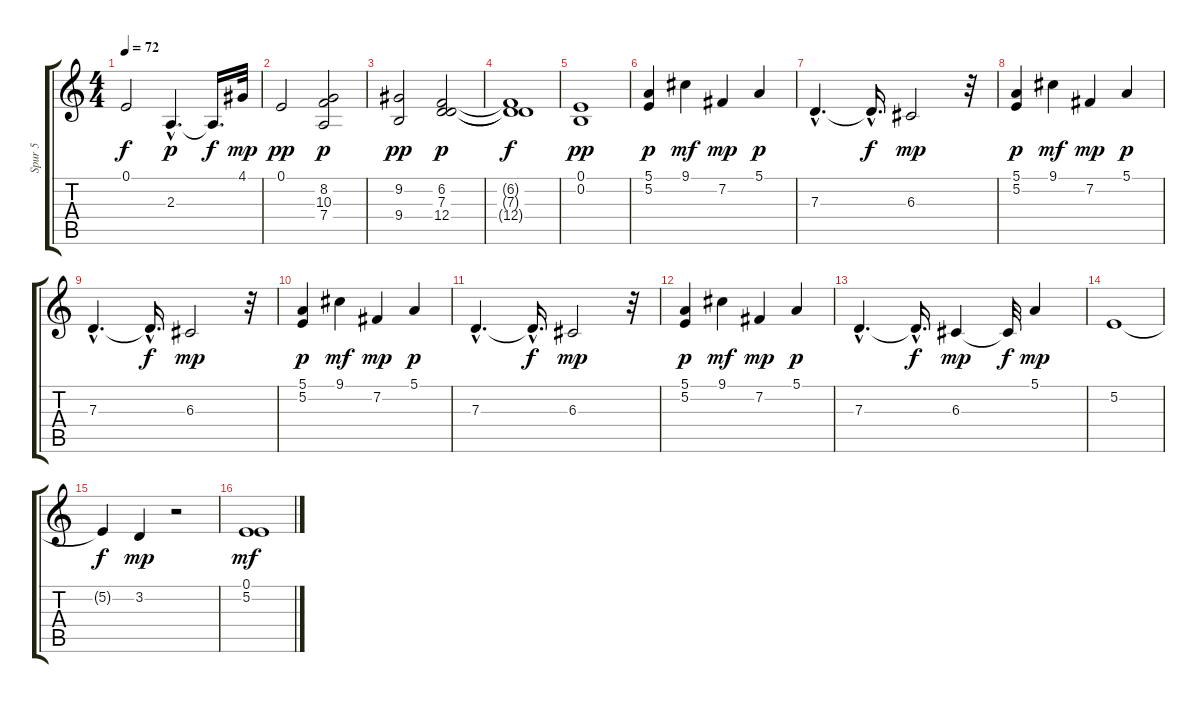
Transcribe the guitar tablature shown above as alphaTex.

\track ("Spur 5" "Spur 5") {instrument stringensemble2}
\staff {score tabs}
\tuning (E4 B3 G3 D3 A2 E2) {hide}
\ts (4 4)
\tempo 72
\clef g2
\ks c
0.1{t}.2{dy f} 2.3{hac}.4{d dy p} 2.3{t}.16{d dy f} 4.1.32{dy mp} |
0.1.2{dy pp} (8.2 10.3 7.4).2{dy p} |
(9.2 9.4).2{dy pp} (6.2 7.3 12.4).2{dy p} |
(6.2{t} 7.3{t} 12.4{t}).1{dy f} |
(0.1 0.2).1{dy pp} |
(5.1 5.2).4{dy p} 9.1.4{dy mf} 7.2.4{dy mp} 5.1.4{dy p} |
7.3{hac}.4{d} 7.3{hac t}.16{d dy f} 6.3.2{dy mp} r.32 |
(5.1 5.2).4{dy p} 9.1.4{dy mf} 7.2.4{dy mp} 5.1.4{dy p} |
7.3{hac}.4{d} 7.3{hac t}.16{d dy f} 6.3.2{dy mp} r.32 |
(5.1 5.2).4{dy p} 9.1.4{dy mf} 7.2.4{dy mp} 5.1.4{dy p} |
7.3{hac}.4{d} 7.3{hac t}.16{d dy f} 6.3.2{dy mp} r.32 |
(5.1 5.2).4{dy p} 9.1.4{dy mf} 7.2.4{dy mp} 5.1.4{dy p} |
7.3{hac}.4{d} 7.3{hac t}.16{d dy f} 6.3.4{dy mp} 6.3{t}.32{dy f} 5.1.4{dy mp} |
5.2.1 |
5.2{t}.4{dy f} 3.2.4{dy mp} r.2 |
(0.1 5.2).1{dy mf}
